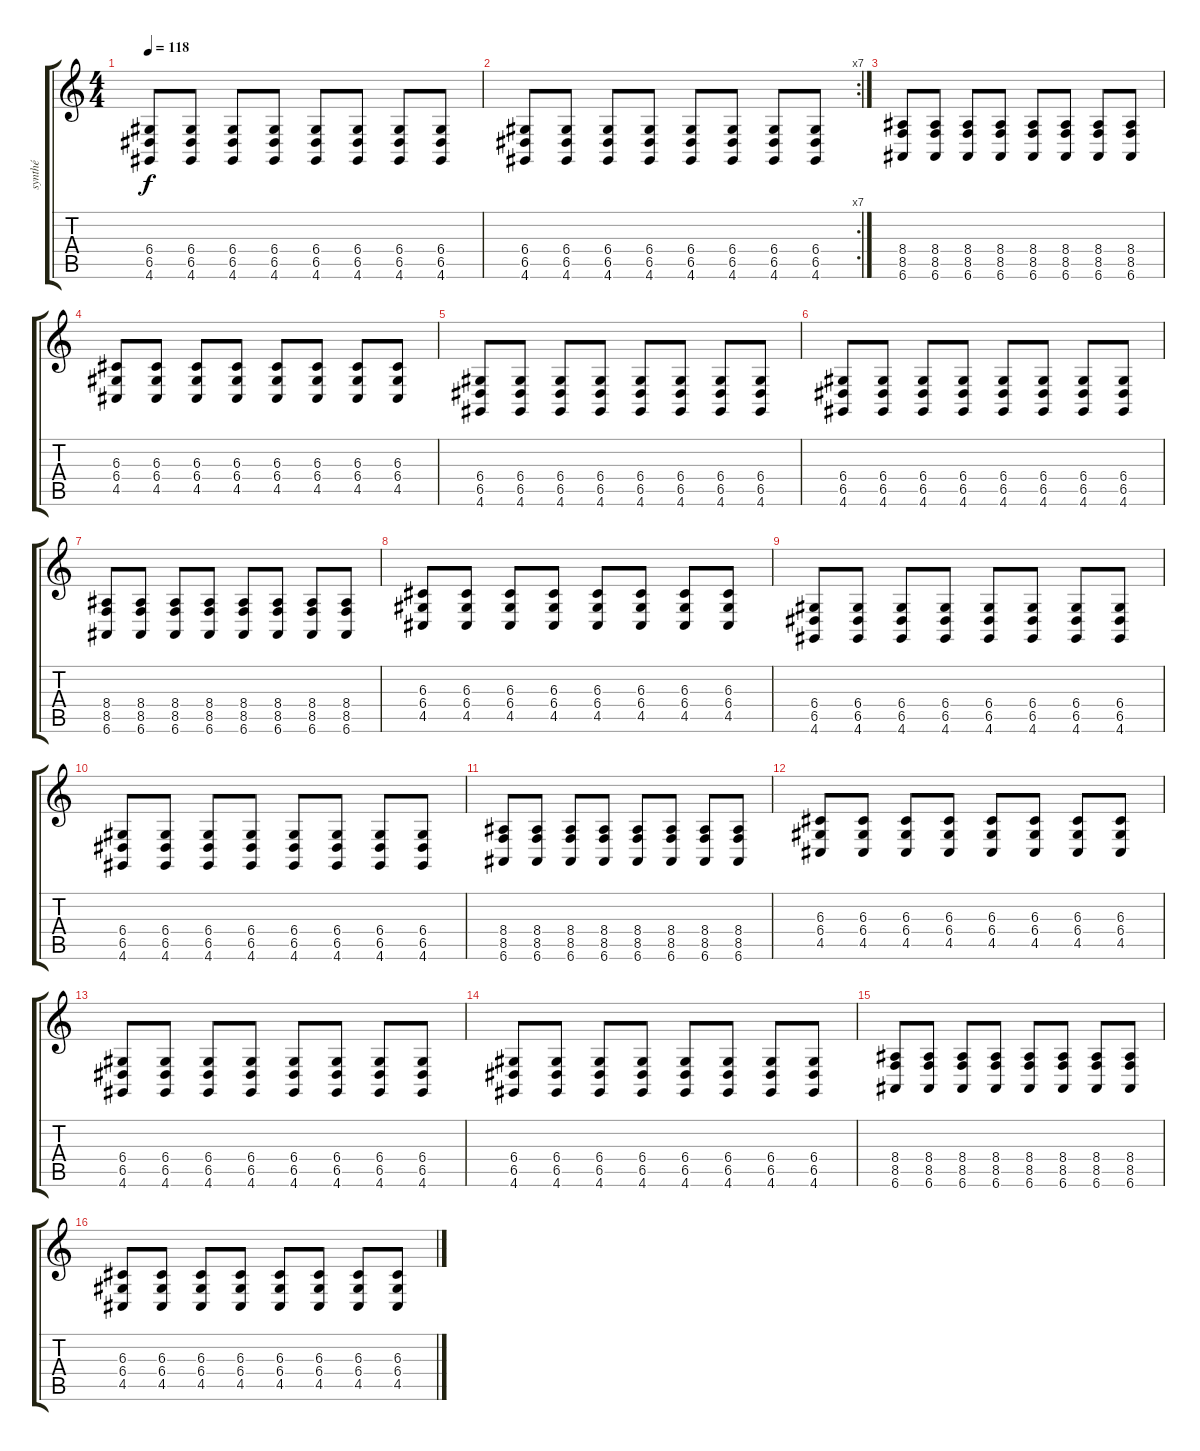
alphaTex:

\track ("synthé" "synthé") {instrument lead5charang}
\staff {score tabs}
\tuning (E4 B3 G3 D3 A2 E2) {hide}
\ts (4 4)
\tempo 118
\clef g2
\ks c
(6.4 6.5 4.6).8{dy f} (6.4 6.5 4.6).8 (6.4 6.5 4.6).8 (6.4 6.5 4.6).8 (6.4 6.5 4.6).8 (6.4 6.5 4.6).8 (6.4 6.5 4.6).8 (6.4 6.5 4.6).8 |
\rc 7
(6.4 6.5 4.6).8 (6.4 6.5 4.6).8 (6.4 6.5 4.6).8 (6.4 6.5 4.6).8 (6.4 6.5 4.6).8 (6.4 6.5 4.6).8 (6.4 6.5 4.6).8 (6.4 6.5 4.6).8 |
(8.4 8.5 6.6).8 (8.4 8.5 6.6).8 (8.4 8.5 6.6).8 (8.4 8.5 6.6).8 (8.4 8.5 6.6).8 (8.4 8.5 6.6).8 (8.4 8.5 6.6).8 (8.4 8.5 6.6).8 |
(6.3 6.4 4.5).8 (6.3 6.4 4.5).8 (6.3 6.4 4.5).8 (6.3 6.4 4.5).8 (6.3 6.4 4.5).8 (6.3 6.4 4.5).8 (6.3 6.4 4.5).8 (6.3 6.4 4.5).8 |
(6.4 6.5 4.6).8 (6.4 6.5 4.6).8 (6.4 6.5 4.6).8 (6.4 6.5 4.6).8 (6.4 6.5 4.6).8 (6.4 6.5 4.6).8 (6.4 6.5 4.6).8 (6.4 6.5 4.6).8 |
(6.4 6.5 4.6).8 (6.4 6.5 4.6).8 (6.4 6.5 4.6).8 (6.4 6.5 4.6).8 (6.4 6.5 4.6).8 (6.4 6.5 4.6).8 (6.4 6.5 4.6).8 (6.4 6.5 4.6).8 |
(8.4 8.5 6.6).8 (8.4 8.5 6.6).8 (8.4 8.5 6.6).8 (8.4 8.5 6.6).8 (8.4 8.5 6.6).8 (8.4 8.5 6.6).8 (8.4 8.5 6.6).8 (8.4 8.5 6.6).8 |
(6.3 6.4 4.5).8 (6.3 6.4 4.5).8 (6.3 6.4 4.5).8 (6.3 6.4 4.5).8 (6.3 6.4 4.5).8 (6.3 6.4 4.5).8 (6.3 6.4 4.5).8 (6.3 6.4 4.5).8 |
(6.4 6.5 4.6).8 (6.4 6.5 4.6).8 (6.4 6.5 4.6).8 (6.4 6.5 4.6).8 (6.4 6.5 4.6).8 (6.4 6.5 4.6).8 (6.4 6.5 4.6).8 (6.4 6.5 4.6).8 |
(6.4 6.5 4.6).8 (6.4 6.5 4.6).8 (6.4 6.5 4.6).8 (6.4 6.5 4.6).8 (6.4 6.5 4.6).8 (6.4 6.5 4.6).8 (6.4 6.5 4.6).8 (6.4 6.5 4.6).8 |
(8.4 8.5 6.6).8 (8.4 8.5 6.6).8 (8.4 8.5 6.6).8 (8.4 8.5 6.6).8 (8.4 8.5 6.6).8 (8.4 8.5 6.6).8 (8.4 8.5 6.6).8 (8.4 8.5 6.6).8 |
(6.3 6.4 4.5).8 (6.3 6.4 4.5).8 (6.3 6.4 4.5).8 (6.3 6.4 4.5).8 (6.3 6.4 4.5).8 (6.3 6.4 4.5).8 (6.3 6.4 4.5).8 (6.3 6.4 4.5).8 |
(6.4 6.5 4.6).8 (6.4 6.5 4.6).8 (6.4 6.5 4.6).8 (6.4 6.5 4.6).8 (6.4 6.5 4.6).8 (6.4 6.5 4.6).8 (6.4 6.5 4.6).8 (6.4 6.5 4.6).8 |
(6.4 6.5 4.6).8 (6.4 6.5 4.6).8 (6.4 6.5 4.6).8 (6.4 6.5 4.6).8 (6.4 6.5 4.6).8 (6.4 6.5 4.6).8 (6.4 6.5 4.6).8 (6.4 6.5 4.6).8 |
(8.4 8.5 6.6).8 (8.4 8.5 6.6).8 (8.4 8.5 6.6).8 (8.4 8.5 6.6).8 (8.4 8.5 6.6).8 (8.4 8.5 6.6).8 (8.4 8.5 6.6).8 (8.4 8.5 6.6).8 |
(6.3 6.4 4.5).8 (6.3 6.4 4.5).8 (6.3 6.4 4.5).8 (6.3 6.4 4.5).8 (6.3 6.4 4.5).8 (6.3 6.4 4.5).8 (6.3 6.4 4.5).8 (6.3 6.4 4.5).8
